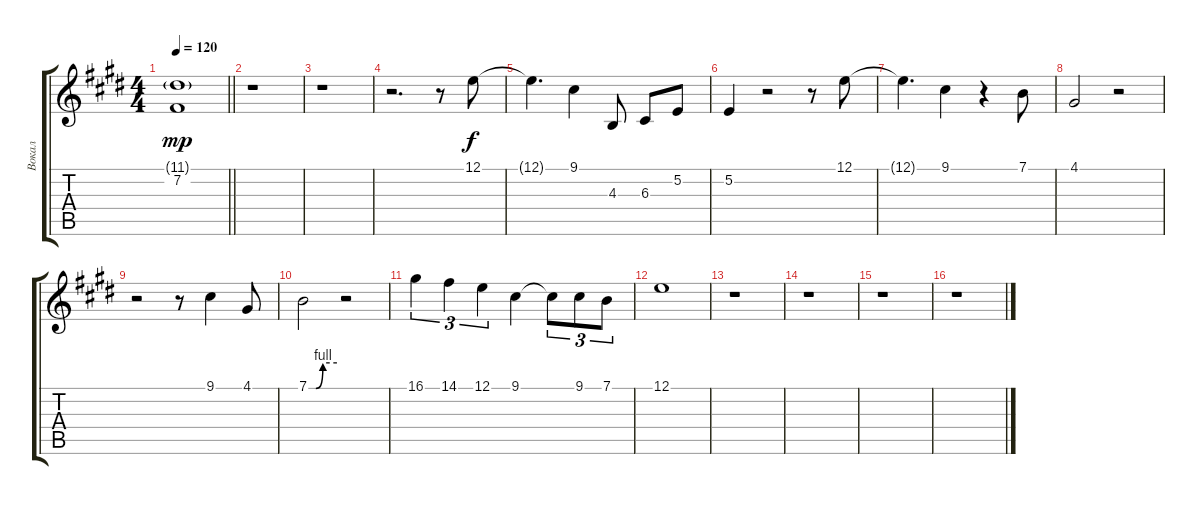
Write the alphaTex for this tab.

\track ("Вокал" "Вокал") {instrument oboe}
\staff {score tabs}
\tuning (E4 B3 G3 D3 A2 E2) {hide}
\ts (4 4)
\tempo 120
\clef g2
\barLineRight lightlight
\ks e
(11.1{g} 7.2).1{dy mp} |
r.1 |
r.1 |
r.2{d} r.8 12.1.8{dy f} |
12.1{t}.4{d} 9.1.4 4.3.8 6.3.8 5.2.8 |
5.2.4 r.2 r.8 12.1.8 |
12.1{t}.4{d} 9.1.4 r.4 7.1.8 |
4.1.2 r.2 |
r.2 r.8 9.1.4 4.1.8 |
7.1{be (custom 0 0 15 0 30 4 60 4)}.2 r.2 |
16.1.4{tu (3 2)} 14.1.4{tu (3 2)} 12.1.4{tu (3 2)} 9.1.4 9.1{t}.8{tu (3 2)} 9.1.8{tu (3 2)} 7.1.8{tu (3 2)} |
12.1.1 |
r.1 |
r.1 |
r.1 |
r.1
